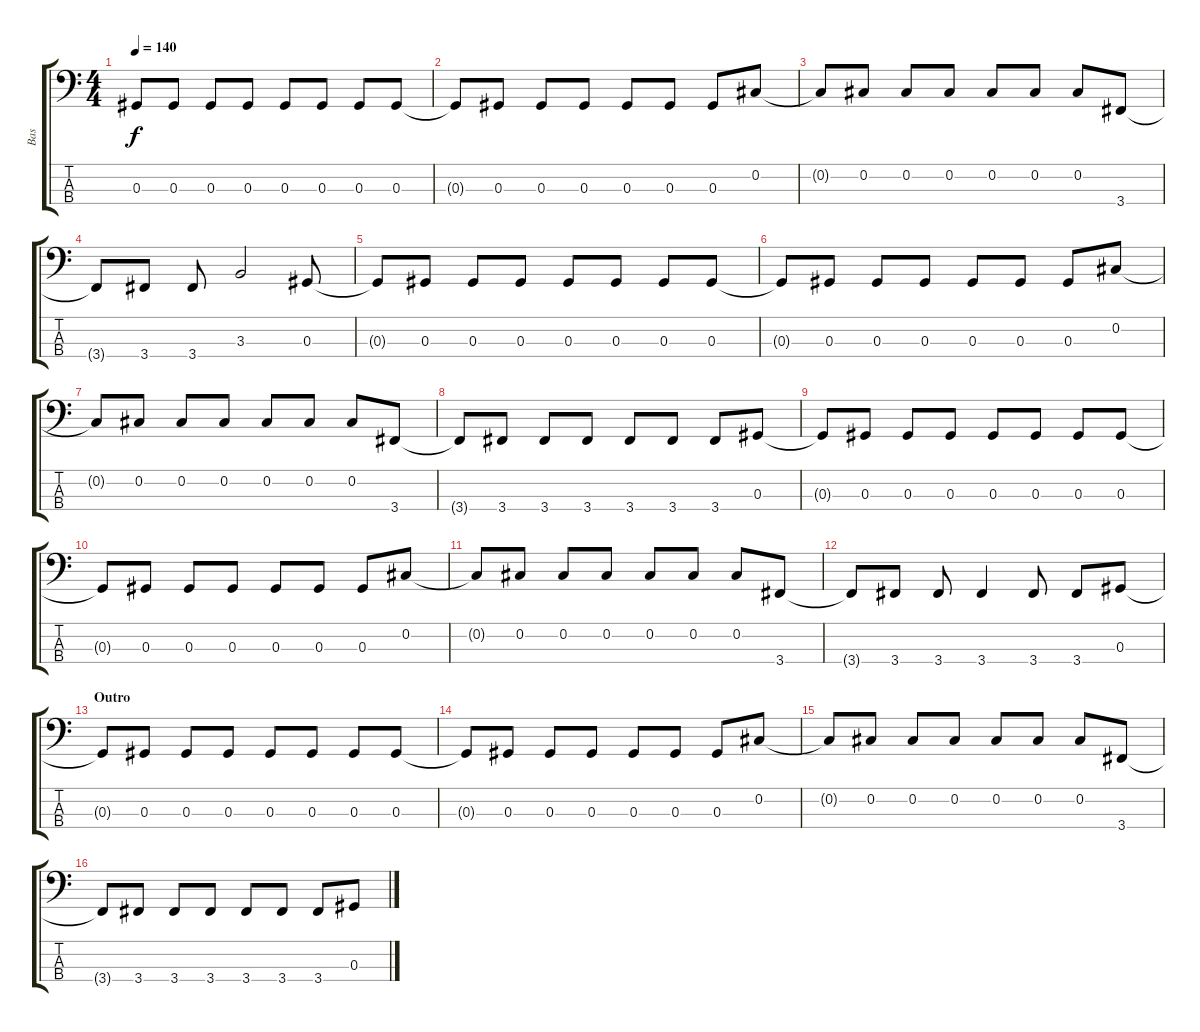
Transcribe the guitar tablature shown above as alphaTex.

\track ("Bas" "Bas") {instrument electricbassfinger}
\staff {score tabs}
\tuning (Gb2 Db2 Ab1 Eb1) {hide}
\ts (4 4)
\tempo 140
\clef f4
\ks c
0.3{t}.8{dy f} 0.3.8 0.3.8 0.3.8 0.3.8 0.3.8 0.3.8 0.3.8 |
0.3{t}.8 0.3.8 0.3.8 0.3.8 0.3.8 0.3.8 0.3.8 0.2.8 |
0.2{t}.8 0.2.8 0.2.8 0.2.8 0.2.8 0.2.8 0.2.8 3.4.8 |
3.4{t}.8 3.4.8 3.4.8 3.3.2 0.3.8 |
0.3{t}.8 0.3.8 0.3.8 0.3.8 0.3.8 0.3.8 0.3.8 0.3.8 |
0.3{t}.8 0.3.8 0.3.8 0.3.8 0.3.8 0.3.8 0.3.8 0.2.8 |
0.2{t}.8 0.2.8 0.2.8 0.2.8 0.2.8 0.2.8 0.2.8 3.4.8 |
3.4{t}.8 3.4.8 3.4.8 3.4.8 3.4.8 3.4.8 3.4.8 0.3.8 |
0.3{t}.8 0.3.8 0.3.8 0.3.8 0.3.8 0.3.8 0.3.8 0.3.8 |
0.3{t}.8 0.3.8 0.3.8 0.3.8 0.3.8 0.3.8 0.3.8 0.2.8 |
0.2{t}.8 0.2.8 0.2.8 0.2.8 0.2.8 0.2.8 0.2.8 3.4.8 |
3.4{t}.8 3.4.8 3.4.8 3.4.4 3.4.8 3.4.8 0.3.8 |
\section ("" "Outro")
0.3{t}.8 0.3.8 0.3.8 0.3.8 0.3.8 0.3.8 0.3.8 0.3.8 |
0.3{t}.8 0.3.8 0.3.8 0.3.8 0.3.8 0.3.8 0.3.8 0.2.8 |
0.2{t}.8 0.2.8 0.2.8 0.2.8 0.2.8 0.2.8 0.2.8 3.4.8 |
3.4{t}.8 3.4.8 3.4.8 3.4.8 3.4.8 3.4.8 3.4.8 0.3.8
